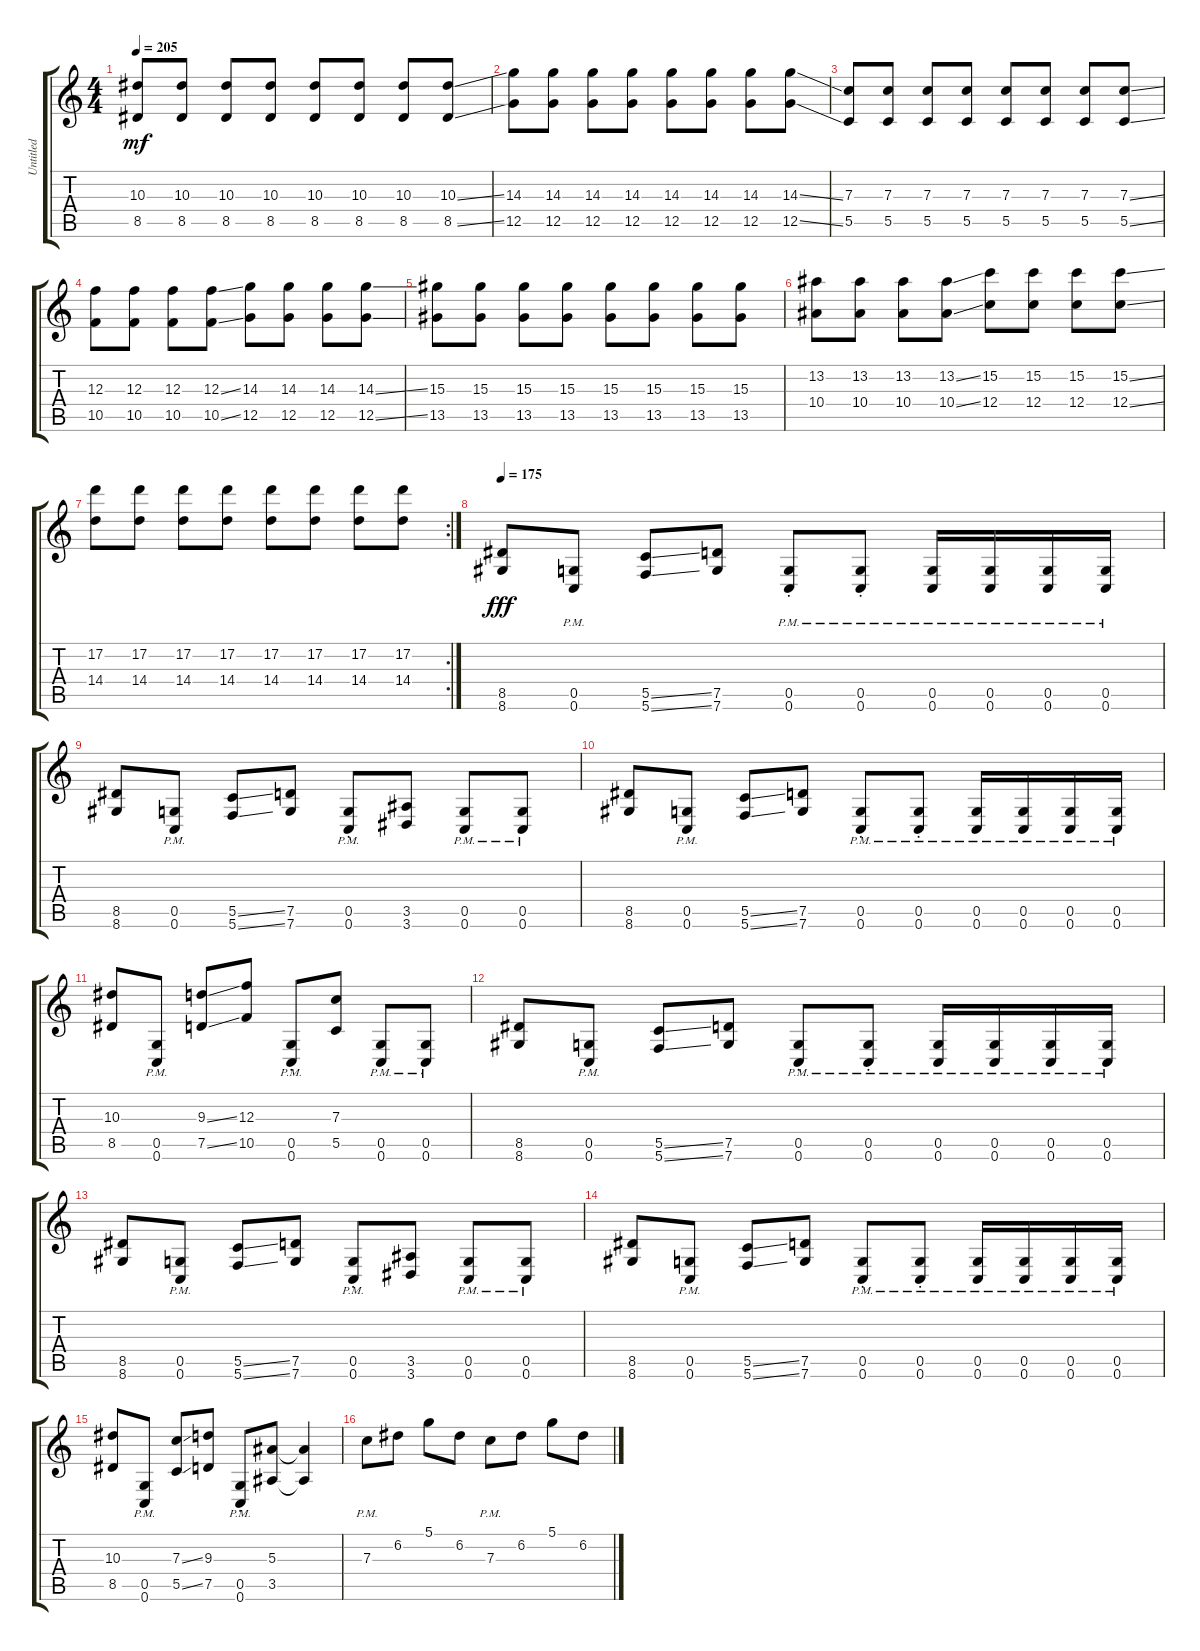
\track ("Untitled" "Untitled") {instrument distortionguitar}
\staff {score tabs}
\tuning (D4 A3 F3 C3 G2 C2) {hide}
\ts (4 4)
\tempo 205
\clef g2
\ks c
(10.3 8.5).8{dy mf} (10.3 8.5).8 (10.3 8.5).8 (10.3 8.5).8 (10.3 8.5).8 (10.3 8.5).8 (10.3 8.5).8 (10.3{ss} 8.5{ss}).8 |
(14.3 12.5).8 (14.3 12.5).8 (14.3 12.5).8 (14.3 12.5).8 (14.3 12.5).8 (14.3 12.5).8 (14.3 12.5).8 (14.3{ss} 12.5{ss}).8 |
(7.3 5.5).8 (7.3 5.5).8 (7.3 5.5).8 (7.3 5.5).8 (7.3 5.5).8 (7.3 5.5).8 (7.3 5.5).8 (7.3{ss} 5.5{ss}).8 |
(12.3 10.5).8 (12.3 10.5).8 (12.3 10.5).8 (12.3{ss} 10.5{ss}).8 (14.3 12.5).8 (14.3 12.5).8 (14.3 12.5).8 (14.3{ss} 12.5{ss}).8 |
(15.3 13.5).8 (15.3 13.5).8 (15.3 13.5).8 (15.3 13.5).8 (15.3 13.5).8 (15.3 13.5).8 (15.3 13.5).8 (15.3 13.5).8 |
(13.2 10.4).8 (13.2 10.4).8 (13.2 10.4).8 (13.2{ss} 10.4{ss}).8 (15.2 12.4).8 (15.2 12.4).8 (15.2 12.4).8 (15.2{ss} 12.4{ss}).8 |
\rc 2
(17.2 14.4).8 (17.2 14.4).8 (17.2 14.4).8 (17.2 14.4).8 (17.2 14.4).8 (17.2 14.4).8 (17.2 14.4).8 (17.2 14.4).8 |
\tempo 175
(8.5 8.6).8{dy fff} (0.5{pm} 0.6{pm}).8 (5.5{ss} 5.6{ss}).8 (7.5 7.6).8 (0.5{pm st} 0.6{pm st}).8 (0.5{pm st} 0.6{pm st}).8 (0.5{pm} 0.6{pm}).16 (0.5{pm} 0.6{pm}).16 (0.5{pm} 0.6{pm}).16 (0.5{pm} 0.6{pm}).16 |
(8.5 8.6).8 (0.5{pm} 0.6{pm}).8 (5.5{ss} 5.6{ss}).8 (7.5 7.6).8 (0.5{pm st} 0.6{pm st}).8 (3.5 3.6).8 (0.5{pm} 0.6{pm}).8 (0.5{pm} 0.6{pm}).8 |
(8.5 8.6).8 (0.5{pm} 0.6{pm}).8 (5.5{ss} 5.6{ss}).8 (7.5 7.6).8 (0.5{pm st} 0.6{pm st}).8 (0.5{pm st} 0.6{pm st}).8 (0.5{pm} 0.6{pm}).16 (0.5{pm} 0.6{pm}).16 (0.5{pm} 0.6{pm}).16 (0.5{pm} 0.6{pm}).16 |
(10.3 8.5).8 (0.5{pm} 0.6{pm}).8 (9.3{ss} 7.5{ss}).8 (12.3 10.5).8 (0.5{pm st} 0.6{pm st}).8 (7.3 5.5).8 (0.5{pm} 0.6{pm}).8 (0.5{pm} 0.6{pm}).8 |
(8.5 8.6).8 (0.5{pm} 0.6{pm}).8 (5.5{ss} 5.6{ss}).8 (7.5 7.6).8 (0.5{pm st} 0.6{pm st}).8 (0.5{pm st} 0.6{pm st}).8 (0.5{pm} 0.6{pm}).16 (0.5{pm} 0.6{pm}).16 (0.5{pm} 0.6{pm}).16 (0.5{pm} 0.6{pm}).16 |
(8.5 8.6).8 (0.5{pm} 0.6{pm}).8 (5.5{ss} 5.6{ss}).8 (7.5 7.6).8 (0.5{pm st} 0.6{pm st}).8 (3.5 3.6).8 (0.5{pm} 0.6{pm}).8 (0.5{pm} 0.6{pm}).8 |
(8.5 8.6).8 (0.5{pm} 0.6{pm}).8 (5.5{ss} 5.6{ss}).8 (7.5 7.6).8 (0.5{pm st} 0.6{pm st}).8 (0.5{pm st} 0.6{pm st}).8 (0.5{pm} 0.6{pm}).16 (0.5{pm} 0.6{pm}).16 (0.5{pm} 0.6{pm}).16 (0.5{pm} 0.6{pm}).16 |
(10.3 8.5).8 (0.5{pm} 0.6{pm}).8 (7.3{ss} 5.5{ss}).8 (9.3 7.5).8 (0.5{pm st} 0.6{pm st}).8 (5.3 3.5).8 (5.3{t} 3.5{t}).4 |
7.3{pm}.8 6.2.8 5.1.8 6.2.8 7.3{pm}.8 6.2.8 5.1.8 6.2.8
